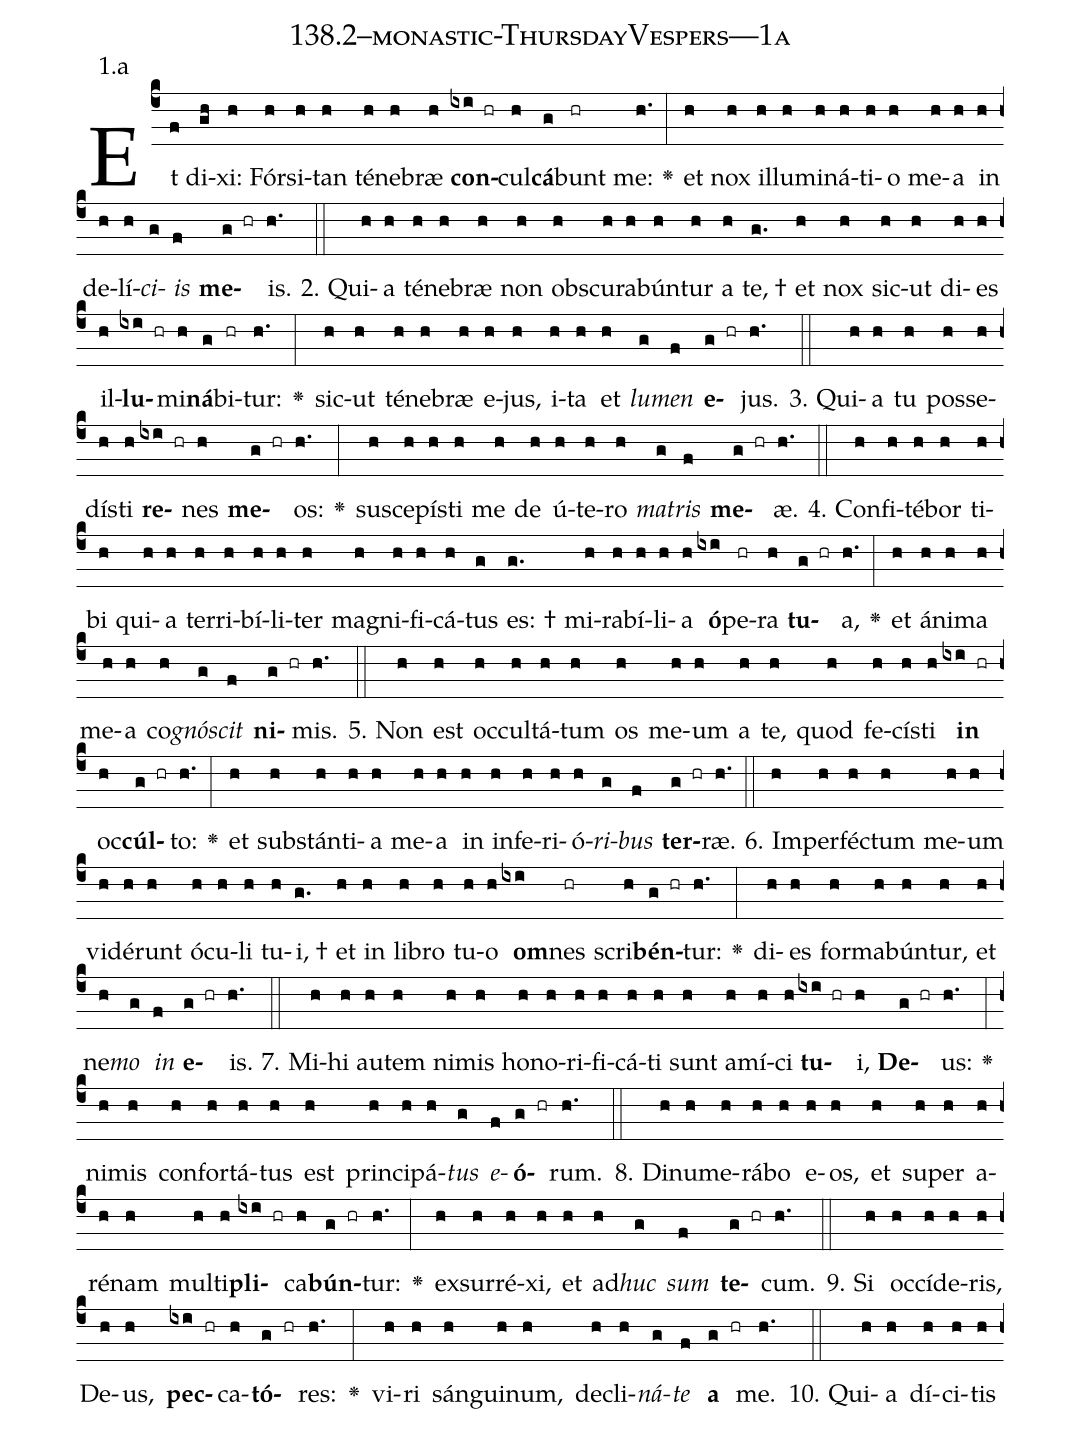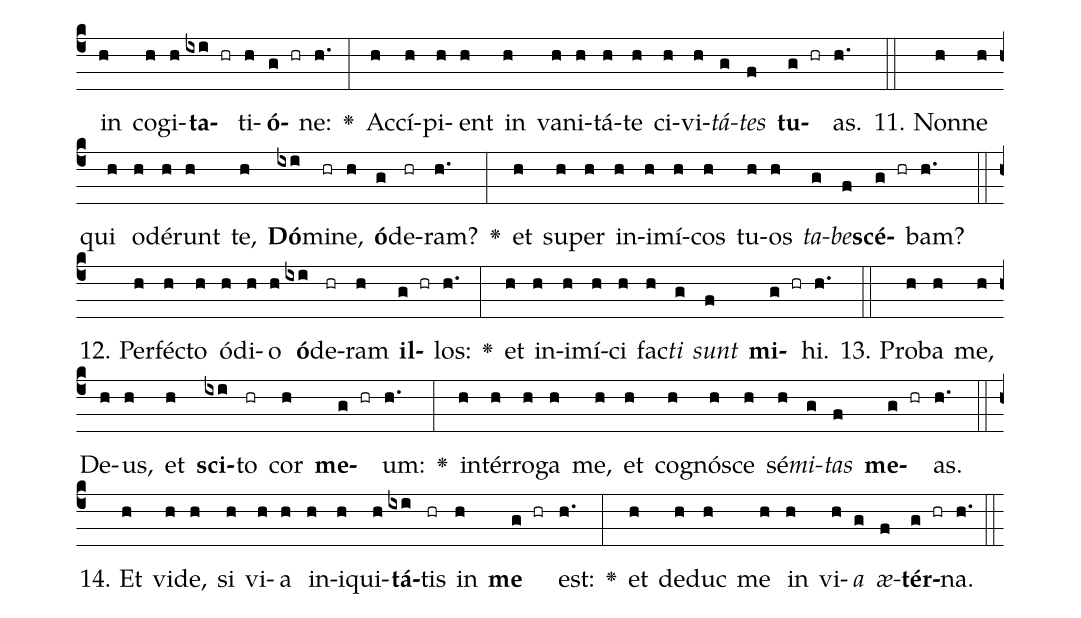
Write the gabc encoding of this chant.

name: 138.2--monastic-ThursdayVespers---1a;
annotation: 1.a;
%%
(c4)Et(f) di(gh)xi:(h) Fór(h)si(h)tan(h) té(h)ne(h)bræ(h) <b>con</b>(ixi hr)cul(h)<b>cá</b>(g)bunt(hr) me:(h.) <v>\greheightstar</v>(:) et(h) nox(h) il(h)lu(h)mi(h)ná(h)ti(h)o(h) me(h)a(h) in(h) de(h)lí(h)<i>ci</i>(g)<i>is</i>(f) <b>me</b>(g hr)is.(h.) (::)
2. Qui(h)a(h) té(h)ne(h)bræ(h) non(h) obs(h)cu(h)ra(h)bún(h)tur(h) a(h) te, †(g.) et(h) nox(h) sic(h)ut(h) di(h)es(h) il(h)<b>lu</b>(ixi hr)mi(h)<b>ná</b>(g)bi(hr)tur:(h.) <v>\greheightstar</v>(:) sic(h)ut(h) té(h)ne(h)bræ(h) e(h)jus,(h) i(h)ta(h) et(h) <i>lu</i>(g)<i>men</i>(f) <b>e</b>(g hr)jus.(h.) (::)
3. Qui(h)a(h) tu(h) pos(h)se(h)dís(h)ti(h) <b>re</b>(ixi hr)nes(h) <b>me</b>(g hr)os:(h.) <v>\greheightstar</v>(:) su(h)sce(h)pís(h)ti(h) me(h) de(h) ú(h)te(h)ro(h) <i>ma</i>(g)<i>tris</i>(f) <b>me</b>(g hr)æ.(h.) (::)
4. Con(h)fi(h)té(h)bor(h) ti(h)bi(h) qui(h)a(h) ter(h)ri(h)bí(h)li(h)ter(h) ma(h)gni(h)fi(h)cá(h)tus(g) es: †(g.) mi(h)ra(h)bí(h)li(h)a(h) <b>ó</b>(ixi)pe(hr)ra(h) <b>tu</b>(g hr)a,(h.) <v>\greheightstar</v>(:) et(h) á(h)ni(h)ma(h) me(h)a(h) co(h)<i>gnó</i>(g)<i>scit</i>(f) <b>ni</b>(g hr)mis.(h.) (::)
5. Non(h) est(h) oc(h)cul(h)tá(h)tum(h) os(h) me(h)um(h) a(h) te,(h) quod(h) fe(h)cís(h)ti(h) <b>in</b>(ixi hr) oc(h)<b>cúl</b>(g hr)to:(h.) <v>\greheightstar</v>(:) et(h) sub(h)stán(h)ti(h)a(h) me(h)a(h) in(h) in(h)fe(h)ri(h)ó(h)<i>ri</i>(g)<i>bus</i>(f) <b>ter</b>(g hr)ræ.(h.) (::)
6. Im(h)per(h)féc(h)tum(h) me(h)um(h) vi(h)dé(h)runt(h) ó(h)cu(h)li(h) tu(h)i, †(g.) et(h) in(h) li(h)bro(h) tu(h)o(h) <b>om</b>(ixi)nes(hr) scri(h)<b>bén</b>(g hr)tur:(h.) <v>\greheightstar</v>(:) di(h)es(h) for(h)ma(h)bún(h)tur,(h) et(h) ne(h)<i>mo</i>(g) <i>in</i>(f) <b>e</b>(g hr)is.(h.) (::)
7. Mi(h)hi(h) au(h)tem(h) ni(h)mis(h) ho(h)no(h)ri(h)fi(h)cá(h)ti(h) sunt(h) a(h)mí(h)ci(h) <b>tu</b>(ixi hr)i,(h) <b>De</b>(g hr)us:(h.) <v>\greheightstar</v>(:) ni(h)mis(h) con(h)for(h)tá(h)tus(h) est(h) prin(h)ci(h)pá(h)<i>tus</i>(g) <i>e</i>(f)<b>ó</b>(g hr)rum.(h.) (::)
8. Di(h)nu(h)me(h)rá(h)bo(h) e(h)os,(h) et(h) su(h)per(h) a(h)ré(h)nam(h) mul(h)ti(h)<b>pli</b>(ixi hr)ca(h)<b>bún</b>(g hr)tur:(h.) <v>\greheightstar</v>(:) ex(h)sur(h)ré(h)xi,(h) et(h) ad(h)<i>huc</i>(g) <i>sum</i>(f) <b>te</b>(g hr)cum.(h.) (::)
9. Si(h) oc(h)cí(h)de(h)ris,(h) De(h)us,(h) <b>pec</b>(ixi hr)ca(h)<b>tó</b>(g hr)res:(h.) <v>\greheightstar</v>(:) vi(h)ri(h) sán(h)gui(h)num,(h) de(h)cli(h)<i>ná</i>(g)<i>te</i>(f) <b>a</b>(g hr) me.(h.) (::)
10. Qui(h)a(h) dí(h)ci(h)tis(h) in(h) co(h)gi(h)<b>ta</b>(ixi hr)ti(h)<b>ó</b>(g hr)ne:(h.) <v>\greheightstar</v>(:) Ac(h)cí(h)pi(h)ent(h) in(h) va(h)ni(h)tá(h)te(h) ci(h)vi(h)<i>tá</i>(g)<i>tes</i>(f) <b>tu</b>(g hr)as.(h.) (::)
11. Non(h)ne(h) qui(h) o(h)dé(h)runt(h) te,(h) <b>Dó</b>(ixi)mi(hr)ne,(h) <b>ó</b>(g)de(hr)ram?(h.) <v>\greheightstar</v>(:) et(h) su(h)per(h) in(h)i(h)mí(h)cos(h) tu(h)os(h) <i>ta</i>(g)<i>be</i>(f)<b>scé</b>(g hr)bam?(h.) (::)
12. Per(h)féc(h)to(h) ó(h)di(h)o(h) <b>ó</b>(ixi)de(hr)ram(h) <b>il</b>(g hr)los:(h.) <v>\greheightstar</v>(:) et(h) in(h)i(h)mí(h)ci(h) fac(h)<i>ti</i>(g) <i>sunt</i>(f) <b>mi</b>(g hr)hi.(h.) (::)
13. Pro(h)ba(h) me,(h) De(h)us,(h) et(h) <b>sci</b>(ixi)to(hr) cor(h) <b>me</b>(g hr)um:(h.) <v>\greheightstar</v>(:) in(h)tér(h)ro(h)ga(h) me,(h) et(h) co(h)gnó(h)sce(h) sé(h)<i>mi</i>(g)<i>tas</i>(f) <b>me</b>(g hr)as.(h.) (::)
14. Et(h) vi(h)de,(h) si(h) vi(h)a(h) in(h)i(h)qui(h)<b>tá</b>(ixi)tis(hr) in(h) <b>me</b>(g hr) est:(h.) <v>\greheightstar</v>(:) et(h) de(h)duc(h) me(h) in(h) vi(h)<i>a</i>(g) <i>æ</i>(f)<b>tér</b>(g hr)na.(h.) (::)
